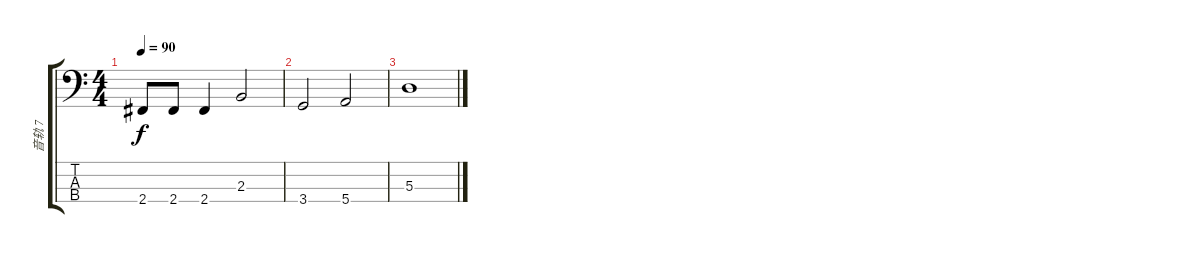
\track ("音轨 7" "音轨 7") {instrument electricbasspick}
\staff {score tabs}
\tuning (G2 D2 A1 E1) {hide}
\ts (4 4)
\tempo 90
\clef f4
\ks c
2.4.8{dy f} 2.4.8 2.4.4 2.3.2 |
3.4.2 5.4.2 |
5.3.1
